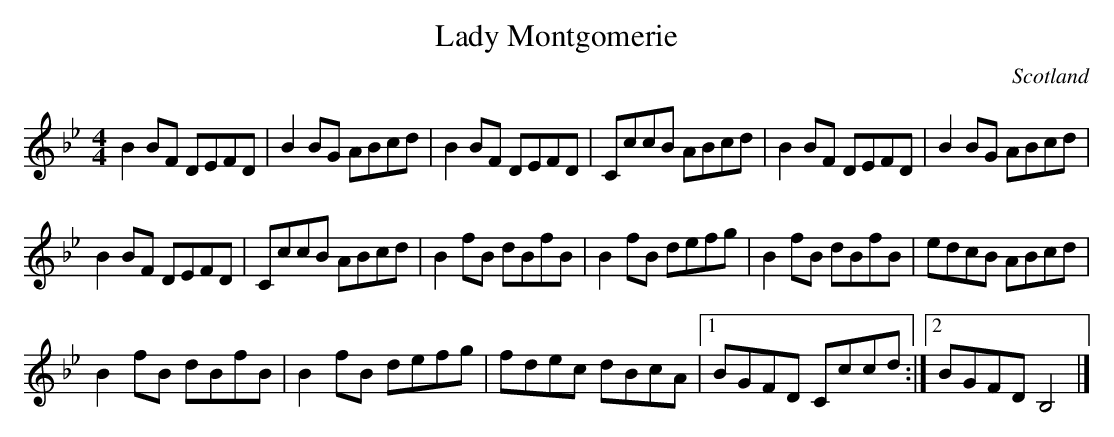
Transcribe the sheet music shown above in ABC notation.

X:1
T:Lady Montgomerie
M:4/4
O:Scotland
K:Bb major
B2BF DEFD|B2BG ABcd|B2BF DEFD|CccB ABcd|\
B2BF DEFD|B2BG ABcd|
B2BF DEFD|CccB ABcd|\
B2fB dBfB|B2fB defg|B2fB dBfB|edcB ABcd|
B2fB dBfB|B2fB defg|fdec dBcA\
|1 BGFD Cccd :|2 BGFD B,4 |]
